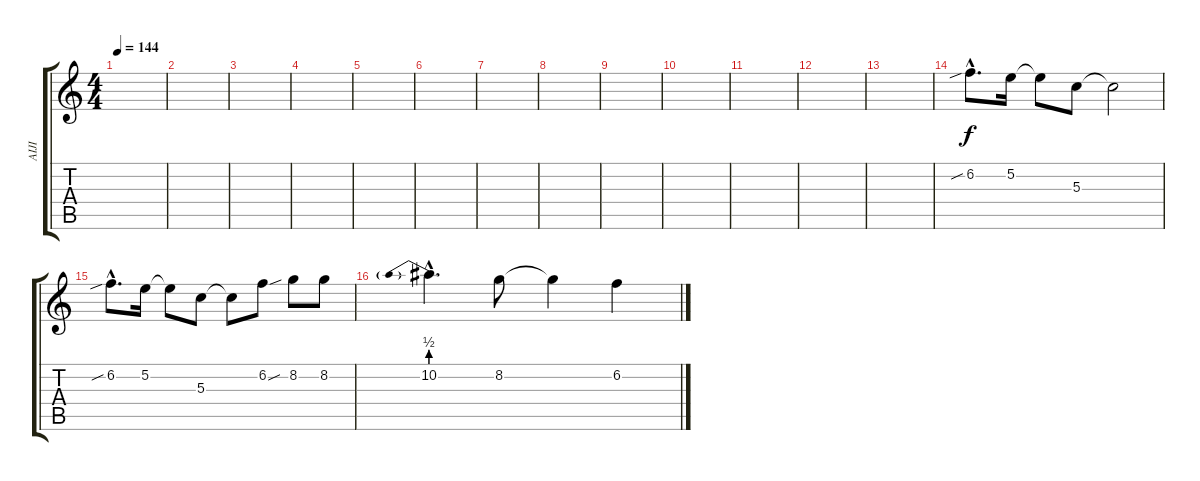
\track ("AIJI" "AIJI") {instrument distortionguitar}
\staff {score tabs}
\tuning (E4 B3 G3 D3 A2 E2) {hide}
\ts (4 4)
\tempo 144
\clef g2
\ks c
|
|
|
|
|
|
|
|
|
|
|
|
|
6.2{sib hac}.8{d volume 16} 5.2.16 5.2{t}.8 5.3.8 5.3{t}.2 |
6.2{sib hac}.8{d} 5.2.16 5.2{t}.8 5.3.8 5.3{t}.8 6.2{sou}.8 8.2.8 8.2.8 |
10.2{be (prebend 0 2 60 2) hac}.4{d} 8.2.8 8.2{t}.4 6.2.4
